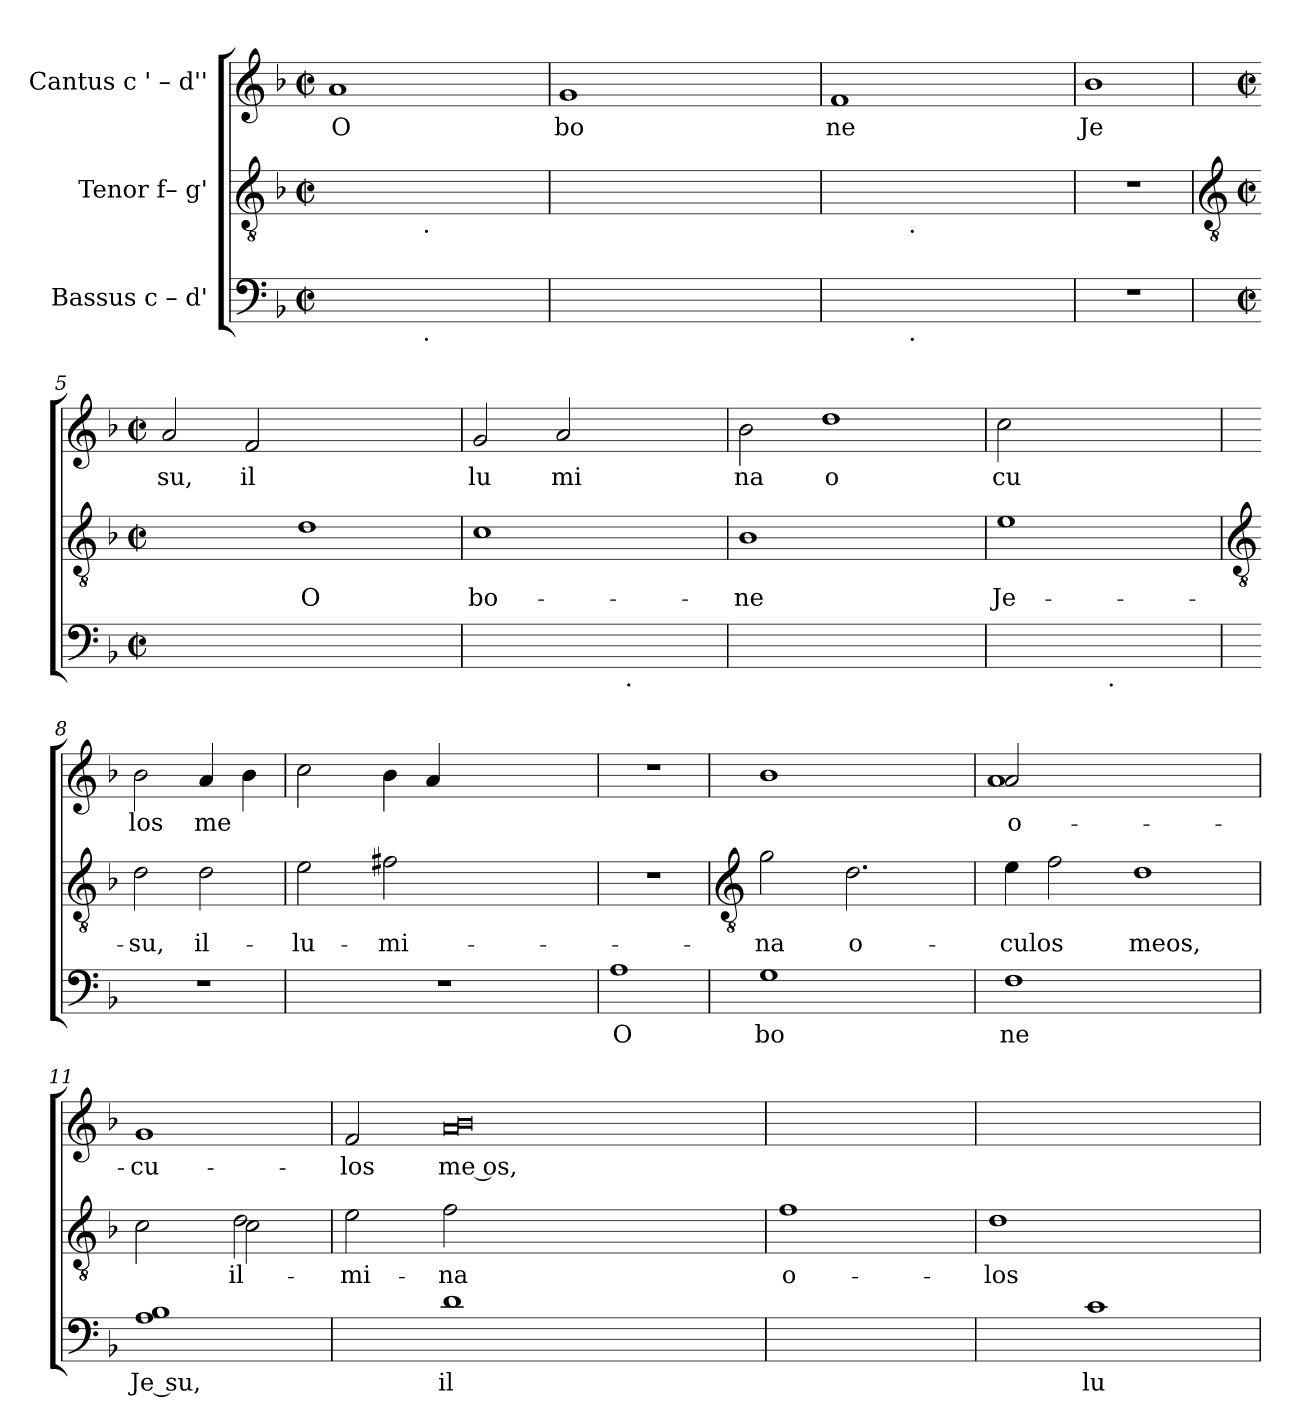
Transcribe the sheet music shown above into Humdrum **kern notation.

**kern	**text	**kern	**text	**kern	**text
*part3	*part3	*part2	*part2	*part1	*part1
*staff3	*staff3	*staff2	*staff2	*staff1	*staff1
*I"Bassus  c – d'	*	*I"Tenor  f– g'	*	*I"Cantus  c ' – d''	*
*clefF4	*	*clefGv2	*	*clefG2	*
*k[b-]	*	*k[b-]	*	*k[b-]	*
*F:	*	*F:	*	*F:	*
*M2/2	*	*M2/2	*	*M2/2	*
*met(c|)	*	*met(c|)	*	*met(c|)	*
=1	=1	=1	=1	=1	=1
!	!	!	!	!	!LO:LY:b
4ryy	.	4ryy	.	1a	O
4ryy	.	4ryy	.	.	.
!	!	!LO:TX:b:t=.	!	!	!
!LO:TX:b:t=.	!	!	!	!	!
16ryy	.	16ryy	.	.	.
4ryy	.	4ryy	.	.	.
4ryy	.	4ryy	.	.	.
.	.	.	.	16ryy	.
=2	=2	=2	=2	=2	=2
!	!	!	!	!	!LO:LY:b
4ryy	.	4ryy	.	1g	bo
4ryy	.	4ryy	.	.	.
4ryy	.	4ryy	.	.	.
16ryy	.	16ryy	.	.	.
16ryy	.	16ryy	.	.	.
16ryy	.	16ryy	.	.	.
4ryy	.	4ryy	.	.	.
.	.	.	.	8.ryy	.
=3	=3	=3	=3	=3	=3
!	!	!	!	!	!LO:LY:b
32ryy	.	32ryy	.	1f	ne
32ryy	.	32ryy	.	.	.
32ryy	.	32ryy	.	.	.
32ryy	.	32ryy	.	.	.
32ryy	.	32ryy	.	.	.
32ryy	.	32ryy	.	.	.
!	!	!LO:TX:b:t=.	!	!	!
!LO:TX:b:t=.	!	!	!	!	!
32ryy	.	32ryy	.	.	.
4ryy	.	4ryy	.	.	.
4ryy	.	4ryy	.	.	.
4ryy	.	4ryy	.	.	.
32ryy	.	32ryy	.	.	.
=4	=4	=4	=4	=4	=4
!	!	!	!	!	!LO:LY:b
1r	.	1r	.	1b-	Je
!!LO:LB:g=z
=5	=5	=5	=5	=5	=5
*	*	*clefGv2	*	*	*
*M2/2	*	*M2/2	*	*M2/2	*
*met(c|)	*	*met(c|)	*	*met(c|)	*
!	!	!	!	!	!LO:LY:b
4ryy	.	4ryy	.	2a/	su,
4ryy	.	4ryy	.	.	.
!	!	!	!	!	!LO:LY:b
4ryy	.	4ryy	.	2f/	il
32ryy	.	32ryy	.	.	.
!	!	!	!LO:LY:b	!	!
4ryy	.	1d	O	.	.
.	.	.	.	2ryy	.
2.ryy	.	.	.	.	.
.	.	.	.	4ryy	.
.	.	.	.	32ryy	.
=5A	=5A	=5A	=5A	=5A	=5A
!	!	!	!LO:LY:b	!	!LO:LY:b
4ryy	.	1c	bo-	2g/	lu
4ryy	.	.	.	.	.
!	!	!	!	!	!LO:LY:b
32ryy	.	.	.	2a/	mi
32ryy	.	.	.	.	.
32ryy	.	.	.	.	.
32ryy	.	.	.	.	.
32ryy	.	.	.	.	.
32ryy	.	.	.	.	.
!LO:TX:b:t=.	!	!	!	!	!
32ryy	.	.	.	.	.
4ryy	.	.	.	.	.
4ryy	.	.	.	.	.
.	.	8..ryy	.	8..ryy	.
=6A	=6A	=6A	=6A	=6A	=6A
!	!	!	!LO:LY:b	!	!LO:LY:b
4ryy	.	1B-	-ne	2b-\	na
4ryy	.	.	.	.	.
!	!	!	!	!	!LO:LY:b
32ryy	.	.	.	1dd	o
4ryy	.	.	.	.	.
4ryy	.	.	.	.	.
.	.	2ryy	.	.	.
4...ryy	.	.	.	.	.
=7A	=7A	=7A	=7A	=7A	=7A
!	!	!	!LO:LY:b	!	!LO:LY:b
4ryy	.	1e	Je-	2cc\	cu
32ryy	.	.	.	.	.
32ryy	.	.	.	.	.
32ryy	.	.	.	.	.
32ryy	.	.	.	.	.
32ryy	.	.	.	.	.
32ryy	.	.	.	.	.
!LO:TX:b:t=.	!	!	!	!	!
32ryy	.	.	.	.	.
4ryy	.	.	.	.	.
.	.	.	.	2ryy	.
4ryy	.	.	.	.	.
32ryy	.	.	.	.	.
!!LO:LB:g=z
=8	=8	=8	=8	=8	=8
*	*	*clefGv2	*	*	*
!	!	!	!LO:LY:b	!	!LO:LY:b
1r	.	2d\	-su,	2b-\	los
!	!	!	!LO:LY:b	!	!LO:LY:b
.	.	2d\	il-	4a/	me
.	.	.	.	4b-\	.
!!LO:LB:g=z
=8A	=8A	=8A	=8A	=8A	=8A
!	!	!	!LO:LY:b	!	!
4ryy	.	2e\	-lu-	2cc\	.
4ryy	.	.	.	.	.
!	!	!	!LO:LY:b	!	!
4ryy	.	2f#X\	-mi-	4b-\	.
32ryy	.	.	.	4a/	.
1r	.	.	.	.	.
.	.	2ryy	.	2ryy	.
.	.	4ryy	.	4ryy	.
.	.	32ryy	.	32ryy	.
=9A	=9A	=9A	=9A	=9A	=9A
!	!LO:LY:b	!	!	!	!
1A	O	1r	.	1r	.
!!LO:LB:g=z
=10	=10	=10	=10	=10	=10
*	*	*clefGv2	*	*	*
!	!LO:LY:b	!	!LO:LY:b	!	!
*^	*	*^	*	*^	*
1G/	4ryy	bo	2g\	4ryy	-na	1b-/	4ryy	.
.	4ryy	.	.	4ryy	.	.	4ryy	.
!	!	!	!	!	!LO:LY:b	!	!	!
.	4ryy	.	2.d\	4ryy	o-	.	4ryy	.
.	4ryy	.	.	4ryy	.	.	4ryy	.
4ryy	4ryy	.	.	4ryy	.	4ryy	4ryy	.
=10A	=10A	=10A	=10A	=10A	=10A	=10A	=10A	=10A
!	!	!LO:LY:b	!	!	!LO:LY:b	!	!	!LO:LY:b
!	!	!	!	!	!	!	!	!LO:LY:b
1F/	4ryy	ne	4e\	4ryy	-culos	2a/	1a\	o-
.	4ryy	.	2f\	4ryy	.	.	.	.
.	4ryy	.	.	4ryy	.	4ryy	.	.
!	!	!	!	!	!LO:LY:b	!	!	!
.	4ryy	.	1d/	4ryy	meos,	4ryy	.	.
2.ryy	2.ryy	.	.	2.ryy	.	2.ryy	2.ryy	.
=11A	=11A	=11A	=11A	=11A	=11A	=11A	=11A	=11A
!	!	!LO:LY:b	!	!	!	!	!	!LO:LY:b
1A/ 1B-/	4ryy	Je su,	4ryy	2c\	.	1g/	4ryy	-cu-
.	4ryy	.	4ryy	.	.	.	4ryy	.
!	!	!	!	!	!LO:LY:b	!	!	!
!	!	!	!	!	!LO:LY:b	!	!	!
.	4ryy	.	2d\	2c\	-il-	.	4ryy	.
.	4ryy	.	.	.	.	.	4ryy	.
=12	=12	=12	=12	=12	=12	=12	=12	=12
!	!	!	!	!	!LO:LY:b	!	!	!LO:LY:b
4ryy	4ryy	.	2e\	4ryy	-mi-	2f/	4ryy	-los
4ryy	4ryy	.	.	4ryy	.	.	4ryy	.
!	!	!LO:LY:b	!	!	!LO:LY:b	!	!	!LO:LY:b
1d/	4ryy	il	2f\	4ryy	-na	0a/ 0b-/	4ryy	me os,
.	4ryy	.	.	4ryy	.	.	4ryy	.
.	1ryy	.	1.ryy	1.ryy	.	.	1.ryy	.
1ryy	.	.	.	.	.	.	.	.
.	2ryy	.	.	.	.	.	.	.
=13A	=13A	=13A	=13A	=13A	=13A	=13A	=13A	=13A
!	!	!	!	!	!LO:LY:b	!	!	!
4ryy	4ryy	.	1f/	4ryy	o-	4ryy	4ryy	.
4ryy	4ryy	.	.	4ryy	.	4ryy	4ryy	.
4ryy	4ryy	.	.	4ryy	.	4ryy	4ryy	.
4ryy	4ryy	.	.	4ryy	.	4ryy	4ryy	.
=15A	=15A	=15A	=15A	=15A	=15A	=15A	=15A	=15A
!	!	!	!	!	!LO:LY:b	!	!	!
4ryy	4ryy	.	1d/	4ryy	-los	2ryy	4ryy	.
4ryy	4ryy	.	.	4ryy	.	.	4ryy	.
!	!	!LO:LY:b	!	!	!	!	!	!
1c/	4ryy	lu	.	4ryy	.	1ryy	4ryy	.
.	4ryy	.	.	4ryy	.	.	4ryy	.
.	2ryy	.	2ryy	2ryy	.	.	2ryy	.
*v	*v	*	*	*	*	*v	*v	*
*	*	*v	*v	*	*	*
=	=	=	=	=	=
*-	*-	*-	*-	*-	*-
